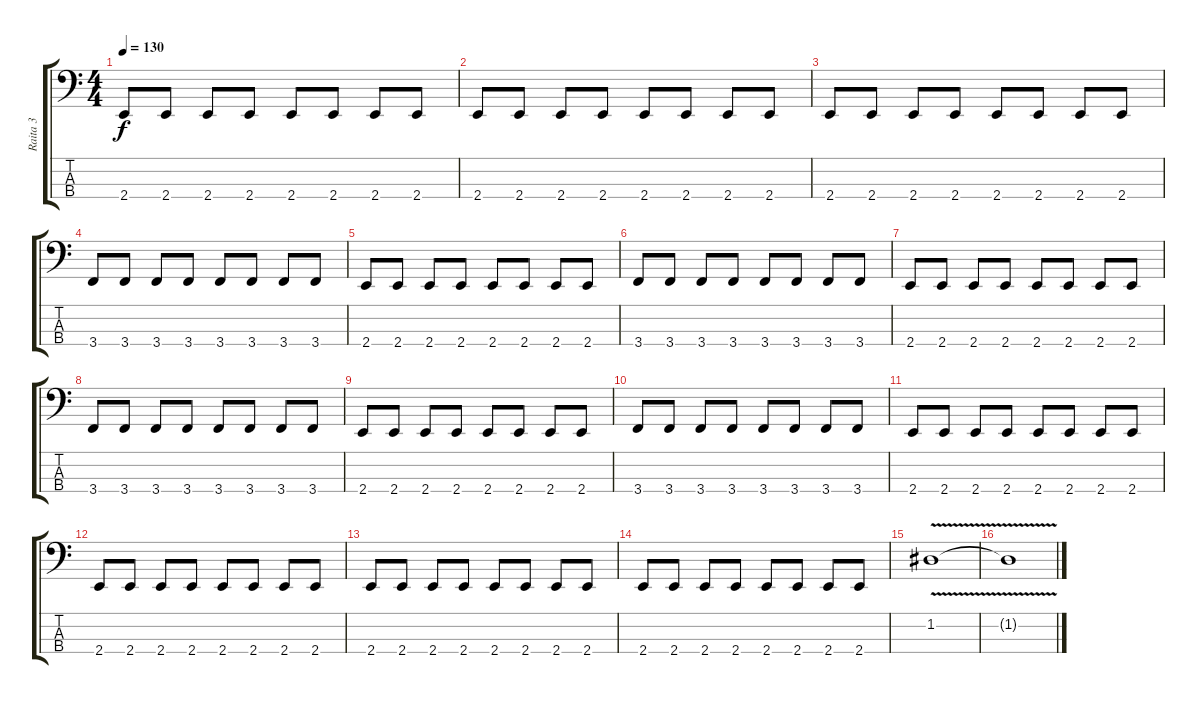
\track ("Raita 3" "Raita 3") {instrument electricbasspick}
\staff {score tabs}
\tuning (G2 D2 A1 D1) {hide}
\ts (4 4)
\tempo 130
\clef f4
\ks c
2.4.8{dy f} 2.4.8 2.4.8 2.4.8 2.4.8 2.4.8 2.4.8 2.4.8 |
2.4.8 2.4.8 2.4.8 2.4.8 2.4.8 2.4.8 2.4.8 2.4.8 |
2.4.8 2.4.8 2.4.8 2.4.8 2.4.8 2.4.8 2.4.8 2.4.8 |
3.4.8 3.4.8 3.4.8 3.4.8 3.4.8 3.4.8 3.4.8 3.4.8 |
2.4.8 2.4.8 2.4.8 2.4.8 2.4.8 2.4.8 2.4.8 2.4.8 |
3.4.8 3.4.8 3.4.8 3.4.8 3.4.8 3.4.8 3.4.8 3.4.8 |
2.4.8 2.4.8 2.4.8 2.4.8 2.4.8 2.4.8 2.4.8 2.4.8 |
3.4.8 3.4.8 3.4.8 3.4.8 3.4.8 3.4.8 3.4.8 3.4.8 |
2.4.8 2.4.8 2.4.8 2.4.8 2.4.8 2.4.8 2.4.8 2.4.8 |
3.4.8 3.4.8 3.4.8 3.4.8 3.4.8 3.4.8 3.4.8 3.4.8 |
2.4.8 2.4.8 2.4.8 2.4.8 2.4.8 2.4.8 2.4.8 2.4.8 |
2.4.8 2.4.8 2.4.8 2.4.8 2.4.8 2.4.8 2.4.8 2.4.8 |
2.4.8 2.4.8 2.4.8 2.4.8 2.4.8 2.4.8 2.4.8 2.4.8 |
2.4.8 2.4.8 2.4.8 2.4.8 2.4.8 2.4.8 2.4.8 2.4.8 |
1.2{v}.1 |
1.2{t}.1
